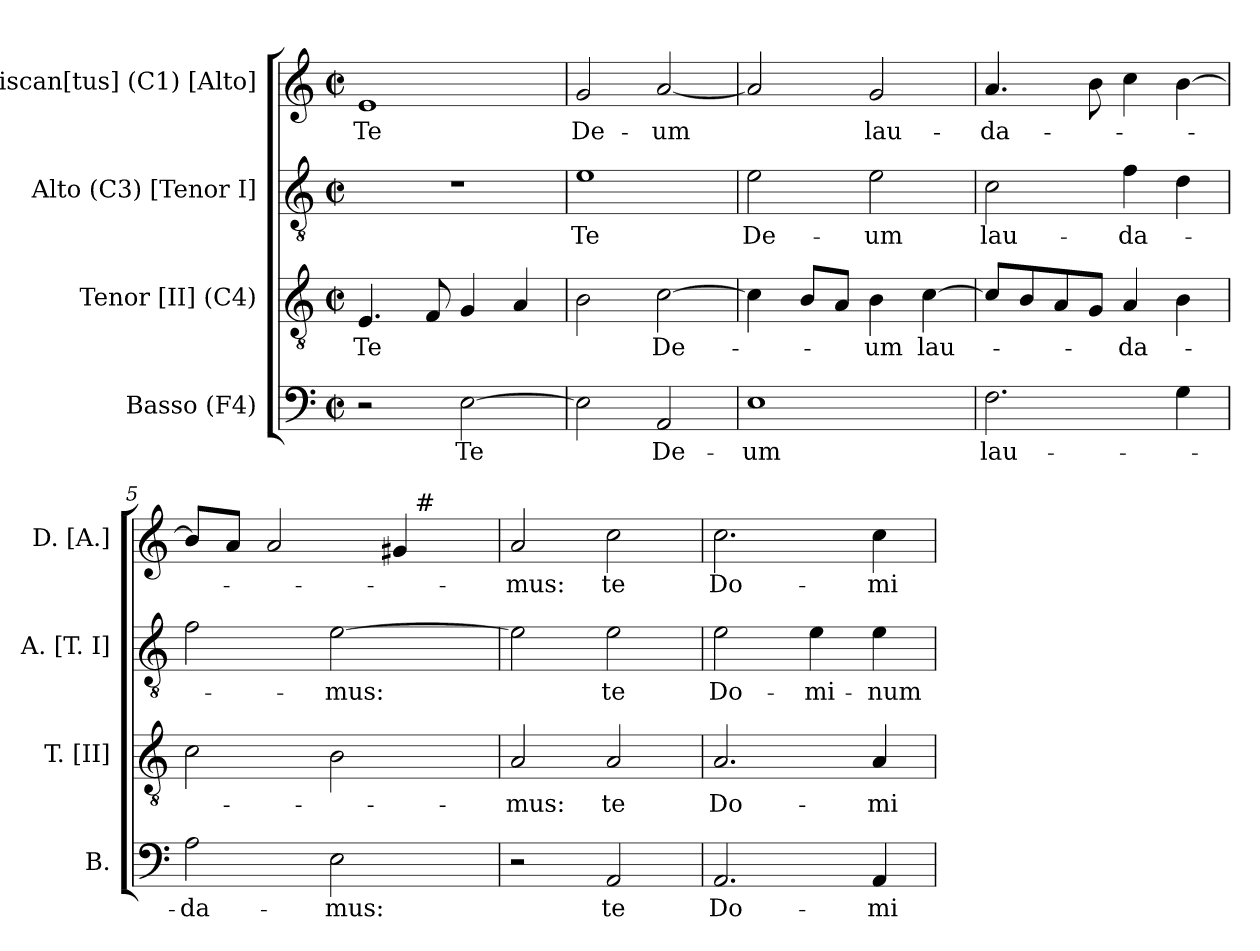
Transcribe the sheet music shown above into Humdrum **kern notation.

**kern	**text	**kern	**text	**kern	**text	**kern	**text
*part4	*part4	*part3	*part3	*part2	*part2	*part1	*part1
*staff4	*staff4	*staff3	*staff3	*staff2	*staff2	*staff1	*staff1
*I"Basso (F4)	*	*I"Tenor [II] (C4)	*	*I"Alto (C3) [Tenor I]	*	*I"Discan[tus] (C1) [Alto]	*
*I'B.	*	*I'T. [II]	*	*I'A. [T. I]	*	*I'D. [A.]	*
!!LO:PB:g=z
*clefF4	*	*clefGv2	*	*clefGv2	*	*clefG2	*
*	*	*ITrd7c12	*	*ITrd7c12	*	*	*
*k[]	*	*k[]	*	*k[]	*	*k[]	*
*C:	*	*C:	*	*C:	*	*C:	*
*M2/2	*	*M2/2	*	*M2/2	*	*M2/2	*
*met(c|)	*	*met(c|)	*	*met(c|)	*	*met(c|)	*
=1	=1	=1	=1	=1	=1	=1	=1
!	!	!	!LO:LY:b:color=#000000	!	!	!	!
!	!	!	!	!	!	!	!LO:LY:b:color=#000000
2r	.	4.EEi/	Te	1r	.	1ei	Te
.	.	8FFi/	.	.	.	.	.
!	!LO:LY:b:color=#000000	!	!	!	!	!	!
[>2Ei\	Te	4GGi/	.	.	.	.	.
.	.	4AAi/	.	.	.	.	.
=2	=2	=2	=2	=2	=2	=2	=2
!	!	!	!	!	!LO:LY:b:color=#000000	!	!
!	!	!	!	!	!	!	!LO:LY:b:color=#000000
2Ei\]	.	2BBi\	.	1Ei	Te	2gi/	De-
!	!LO:LY:b:color=#000000	!	!	!	!	!	!
!	!	!	!LO:LY:b:color=#000000	!	!	!	!
!	!	!	!	!	!	!	!LO:LY:b:color=#000000
2AAi/	De-	[>2Ci\	De-	.	.	[<2ai/	-um
=3	=3	=3	=3	=3	=3	=3	=3
!	!LO:LY:b:color=#000000	!	!	!	!	!	!
!	!	!	!	!	!LO:LY:b:color=#000000	!	!
1Ei	-um	4Ci\]	.	2Ei\	De-	2ai/]	.
.	.	8BBi/L	.	.	.	.	.
.	.	8AAi/J	.	.	.	.	.
!	!	!	!LO:LY:b:color=#000000	!	!	!	!
!	!	!	!	!	!LO:LY:b:color=#000000	!	!
!	!	!	!	!	!	!	!LO:LY:b:color=#000000
.	.	4BBi\	-um	2Ei\	-um	2gi/	lau-
!	!	!	!LO:LY:b:color=#000000	!	!	!	!
.	.	[>4Ci\	lau-	.	.	.	.
=4	=4	=4	=4	=4	=4	=4	=4
!	!LO:LY:b:color=#000000	!	!	!	!	!	!
!	!	!	!	!	!LO:LY:b:color=#000000	!	!
!	!	!	!	!	!	!	!LO:LY:b:color=#000000
2.Fi\	lau-	8Ci/L]	.	2Ci\	lau-	4.ai/	-da-
.	.	8BBi/	.	.	.	.	.
.	.	8AAi/	.	.	.	.	.
.	.	8GGi/J	.	.	.	8bi\	.
!	!	!	!LO:LY:b:color=#000000	!	!	!	!
!	!	!	!	!	!LO:LY:b:color=#000000	!	!
.	.	4AAi/	-da-	4Fi\	-da-	4cci\	.
4Gi\	.	4BBi\	.	4Di\	.	[>4bi\	.
=5	=5	=5	=5	=5	=5	=5	=5
!	!LO:LY:b:color=#000000	!	!	!	!	!	!
*	*	*	*	*	*	*^	*
2Ai\	-da-	2Ci\	.	2Fi\	.	8bi/L]	2ryy	.
.	.	.	.	.	.	8ai/J	.	.
.	.	.	.	.	.	2ai/	.	.
!	!LO:LY:b:color=#000000	!	!	!	!	!	!	!
!	!	!	!	!	!LO:LY:b:color=#000000	!	!	!
2Ei\	-mus:	2BBi\	.	[>2Ei\	-mus:	.	4ryy	.
.	.	.	.	.	.	4g#i/	32ryy	.
.	.	.	.	.	.	.	256ryy	.
!	!	!	!	!	!	!	!LO:TX:a:t=#	!
.	.	.	.	.	.	.	8ryy	.
.	.	.	.	.	.	.	16ryy	.
.	.	.	.	.	.	.	64..ryy	.
*	*	*	*	*	*	*v	*v	*
=6	=6	=6	=6	=6	=6	=6	=6
*	*	*	*	*	*	*^	*
!	!	!	!LO:LY:b:color=#000000	!	!	!	!	!
*	*	*	*	*	*	*v	*v	*
*	*	*	*	*	*	*^	*
!	!	!	!	!	!	!	!	!LO:LY:b:color=#000000
*	*	*	*	*	*	*v	*v	*
2r	.	2AAi/	-mus:	2Ei\]	.	2ai/	-mus:
!	!LO:LY:b:color=#000000	!	!	!	!	!	!
!	!	!	!LO:LY:b:color=#000000	!	!	!	!
!	!	!	!	!	!LO:LY:b:color=#000000	!	!
!	!	!	!	!	!	!	!LO:LY:b:color=#000000
2AAi/	te	2AAi/	te	2Ei\	te	2cci\	te
=7	=7	=7	=7	=7	=7	=7	=7
!	!LO:LY:b:color=#000000	!	!	!	!	!	!
!	!	!	!LO:LY:b:color=#000000	!	!	!	!
!	!	!	!	!	!LO:LY:b:color=#000000	!	!
!	!	!	!	!	!	!	!LO:LY:b:color=#000000
2.AAi/	Do-	2.AAi/	Do-	2Ei\	Do-	2.cci\	Do-
!	!	!	!	!	!LO:LY:b:color=#000000	!	!
.	.	.	.	4Ei\	-mi-	.	.
!	!LO:LY:b:color=#000000	!	!	!	!	!	!
!	!	!	!LO:LY:b:color=#000000	!	!	!	!
!	!	!	!	!	!LO:LY:b:color=#000000	!	!
!	!	!	!	!	!	!	!LO:LY:b:color=#000000
4AAi/	-mi-	4AAi/	-mi-	4Ei\	-num	4cci\	-mi-
=	=	=	=	=	=	=	=
*-	*-	*-	*-	*-	*-	*-	*-
